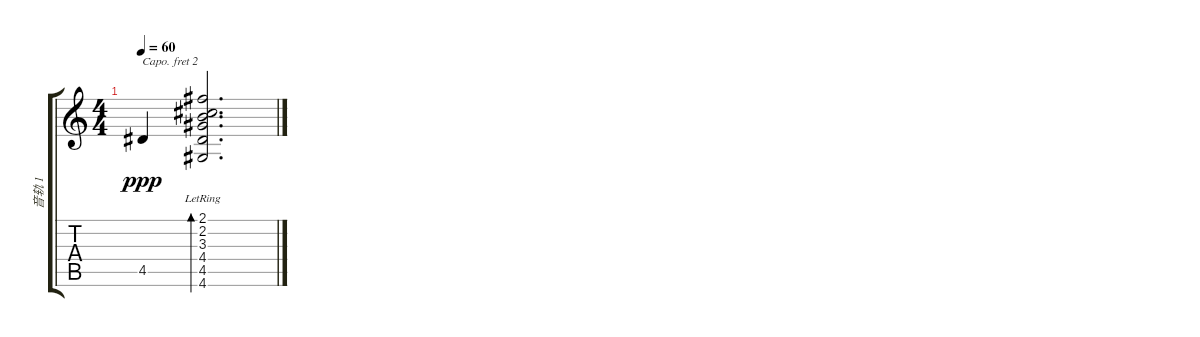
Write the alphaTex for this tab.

\track ("音轨 1" "音轨 1") {instrument acousticguitarsteel}
\staff {score tabs}
\capo 2
\tuning (D4 A3 Gb3 D3 A2 D2) {hide}
\ts (4 4)
\tempo 60
\clef g2
\ks c
4.5{t}.4{dy ppp} (2.1{lr} 2.2{lr} 3.3{lr} 4.4{lr} 4.5{lr} 4.6{lr}).2{d bd 480}
